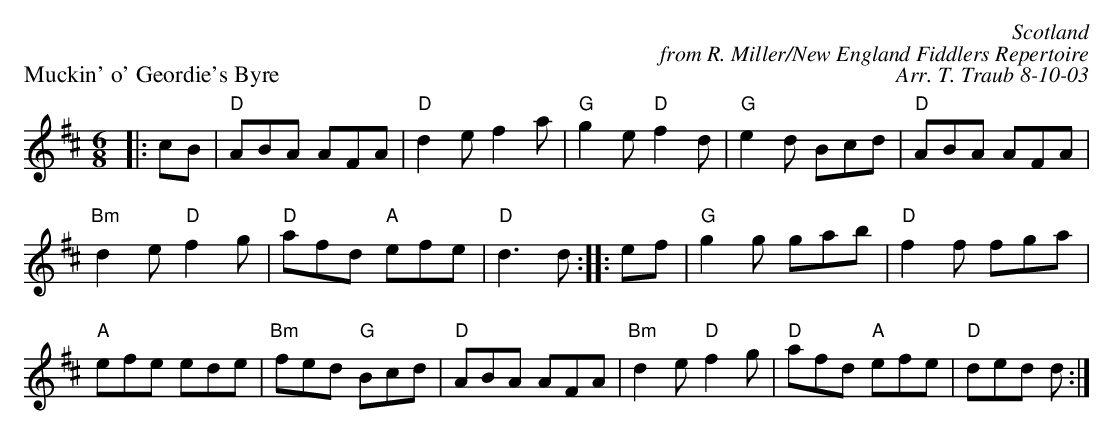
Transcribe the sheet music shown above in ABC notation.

X:1
P: Muckin' o' Geordie's Byre
C: Scotland
C: from R. Miller/New England Fiddlers Repertoire
C: Arr. T. Traub 8-10-03
M: 6/8
K: D
L: 1/8
|: cB| "D"ABA AFA|"D"d2 e f2 a|"G"g2 e "D"f2 d|"G"e2 d Bcd|"D"ABA AFA|
"Bm"d2 e "D"f2 g|"D"afd "A"efe|"D"d3 d :||: ef|"G"g2 g gab|"D"f2 f fga|
"A"efe ede |"Bm"fed "G"Bcd|"D"ABA AFA |"Bm"d2 e "D"f2 g|"D"afd "A"efe|"D"ded d :|
